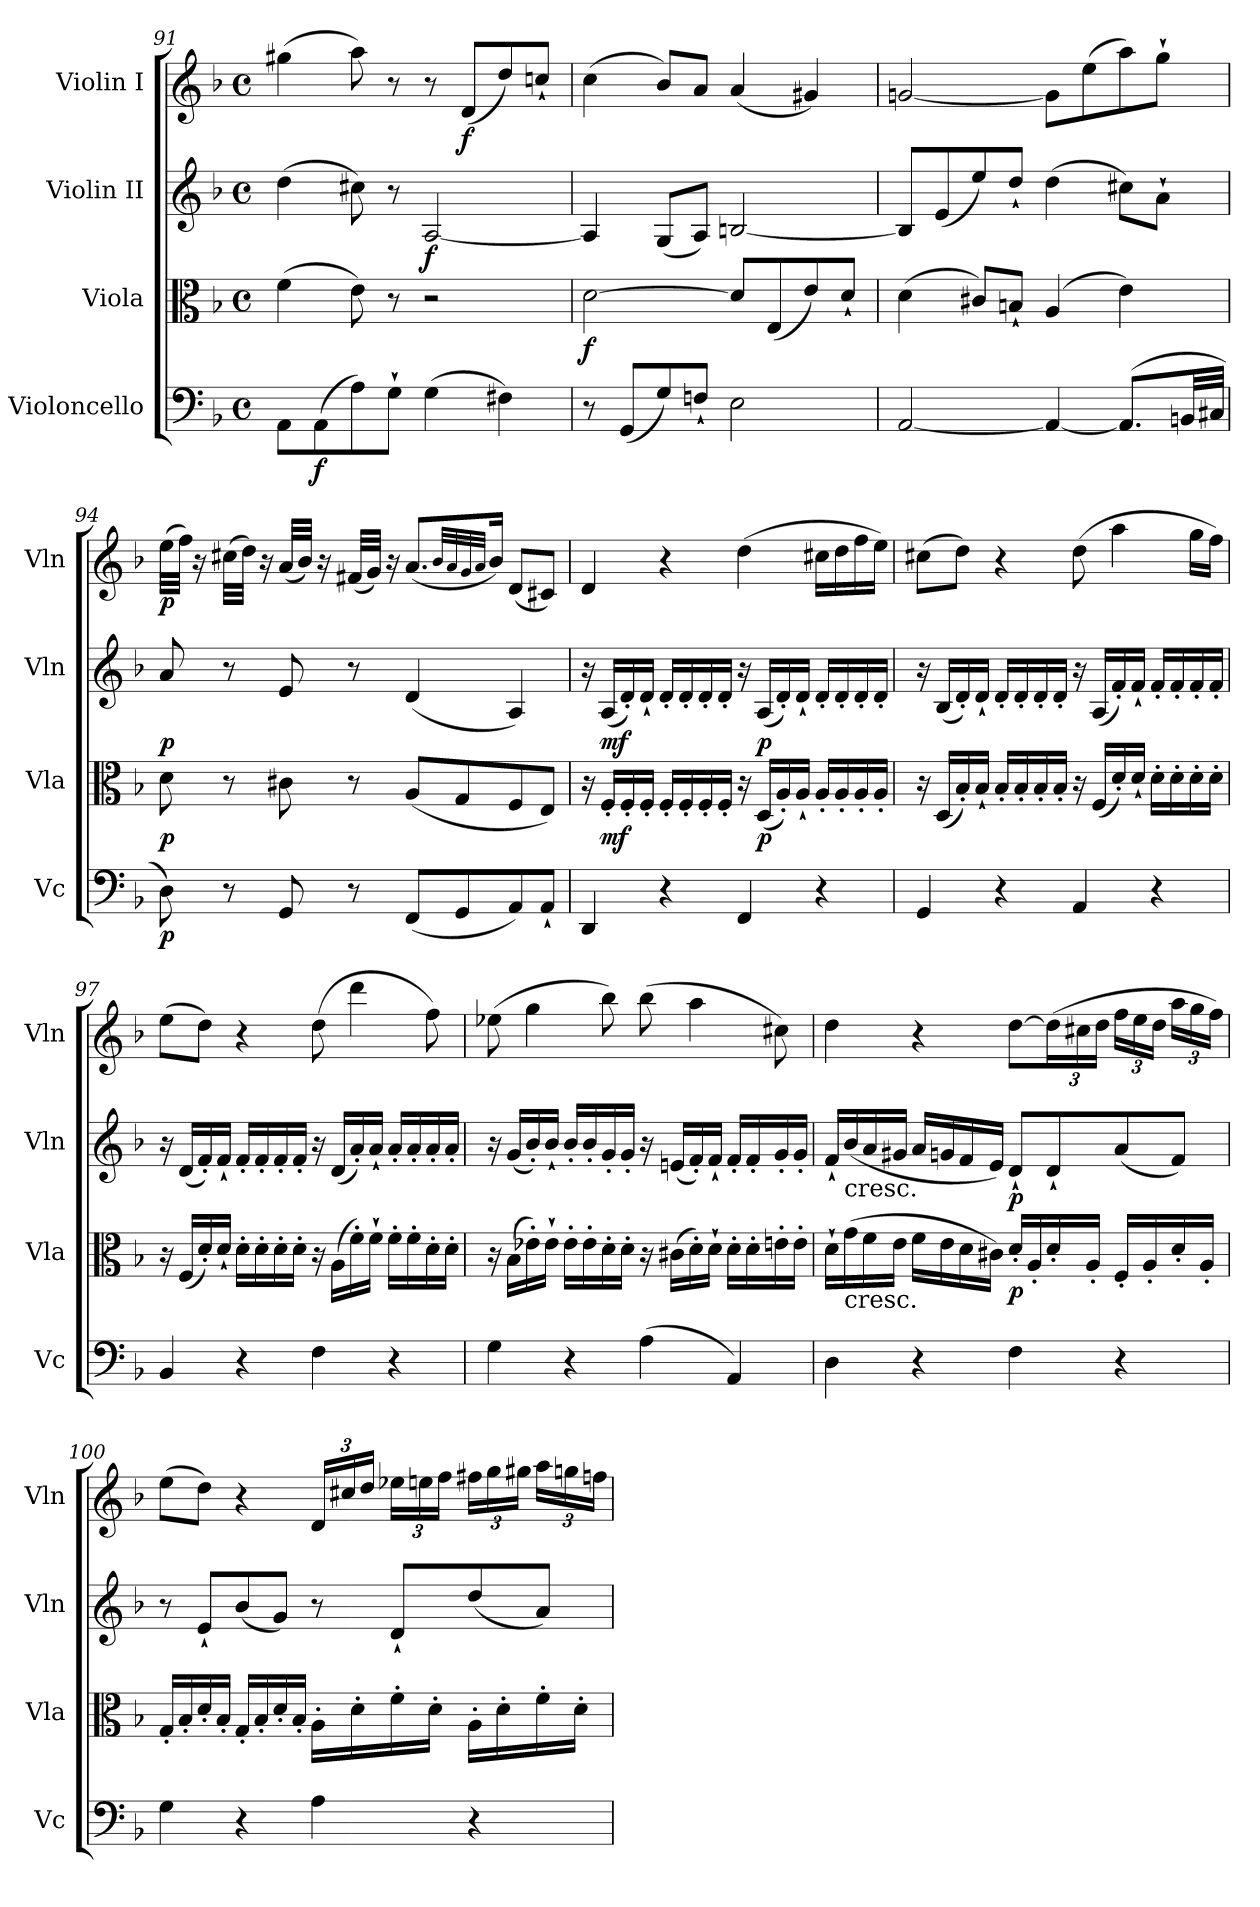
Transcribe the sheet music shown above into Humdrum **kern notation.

**kern	**dynam	**kern	**dynam	**kern	**dynam	**kern	**dynam
*part4	*part4	*part3	*part3	*part2	*part2	*part1	*part1
*staff4	*staff4	*staff3	*staff3	*staff2	*staff2	*staff1	*staff1
*I"Violoncello	*	*I"Viola	*	*I"Violin II	*	*I"Violin I	*
*I'Vc	*	*I'Vla	*	*I'Vln	*	*I'Vln	*
*clefF4	*	*clefC3	*	*clefG2	*	*clefG2	*
*k[b-]	*	*k[b-]	*	*k[b-]	*	*k[b-]	*
*M4/4	*	*M4/4	*	*M4/4	*	*M4/4	*
*met(c)	*	*met(c)	*	*met(c)	*	*met(c)	*
=91	=91	=91	=91	=91	=91	=91	=91
8AA\L	.	(>4f\	.	(>4dd\	.	(>4gg#X\	.
!	!LO:DY:b	!	!	!	!	!	!
(>8AA\	f	.	.	.	.	.	.
8A\)	.	8e\)	.	8cc#X\)	.	8aa\)	.
8G`\J	.	8r	.	8r	.	8r	.
!	!	!	!	!	!LO:DY:b	!	!
(>4G\	.	2r	.	[2A/	f	8r	.
!	!	!	!	!	!	!	!LO:DY:b
.	.	.	.	.	.	(<8d/L	f
4F#X\)	.	.	.	.	.	8dd/)	.
.	.	.	.	.	.	8ccn`/J	.
=92	=92	=92	=92	=92	=92	=92	=92
!	!	!	!LO:DY:b	!	!	!	!
8r	.	[2d\	f	4A/]	.	(>4cc\	.
(<8GG/L	.	.	.	.	.	.	.
8G/)	.	.	.	(<8G/L	.	8b-/L)	.
8Fn`/J	.	.	.	8A/J)	.	8a/J	.
2E\	.	8d/L]	.	[2Bn/	.	(<4a/	.
.	.	(<8E/	.	.	.	.	.
.	.	8e/)	.	.	.	4g#X/)	.
.	.	8d`/J	.	.	.	.	.
=93	=93	=93	=93	=93	=93	=93	=93
[2AA/	.	(>4d\	.	8B/L]	.	[2gn/	.
.	.	.	.	(<8e/	.	.	.
.	.	8c#X/L)	.	8ee/)	.	.	.
.	.	8Bn`/J	.	8dd`/J	.	.	.
4AA/_	.	(>4A/	.	(>4dd\	.	8g\L]	.
.	.	.	.	.	.	(>8ee\	.
(<8.AA/L]	.	4e\)	.	8cc#X\L)	.	8aa\)	.
.	.	.	.	8a`\J	.	8gg`\J	.
32BBn/LL	.	.	.	.	.	.	.
32C#X/JJJ	.	.	.	.	.	.	.
!!LO:PB:g=z
=94	=94	=94	=94	=94	=94	=94	=94
!	!LO:DY:b	!	!LO:DY:b	!	!LO:DY:b	!	!LO:DY:b
8D\)	p	8d\	p	8a/	p	(>32ee\LLL	p
.	.	.	.	.	.	32ff\JJJ)	.
.	.	.	.	.	.	16r	.
8r	.	8r	.	8r	.	(>32cc#X\LLL	.
.	.	.	.	.	.	32dd\JJJ)	.
.	.	.	.	.	.	16r	.
8GG/	.	8c#X\	.	8e/	.	(<32a/LLL	.
.	.	.	.	.	.	32b-/JJJ)	.
.	.	.	.	.	.	16r	.
8r	.	8r	.	8r	.	(<32f#X/LLL	.
.	.	.	.	.	.	32g/JJJ)	.
.	.	.	.	.	.	16r	.
(<8FF/L	.	(<8A/L	.	(<4d/	.	(<8.a/L	.
8GG/	.	8G/	.	.	.	.	.
.	.	.	.	.	.	32qb-/LLL	.
.	.	.	.	.	.	32qa/	.
.	.	.	.	.	.	32qg/	.
.	.	.	.	.	.	32qa/JJJ	.
.	.	.	.	.	.	16b-/Jk)	.
8AA/)	.	8F/	.	4A/)	.	(<8d/L	.
8AA`/J	.	8E/J)	.	.	.	8c#X/J)	.
=95	=95	=95	=95	=95	=95	=95	=95
4DD/	.	16r	.	16r	.	4d/	.
!	!	!	!LO:DY:b	!	!LO:DY:b	!	!
.	.	16F'/LL	mf	(<16A/LL	mf	.	.
.	.	16F'/	.	16d'/)	.	.	.
.	.	16F'/JJ	.	16d`/JJ	.	.	.
4r	.	16F'/LL	.	16d'/LL	.	4r	.
.	.	16F'/	.	16d'/	.	.	.
.	.	16F'/	.	16d'/	.	.	.
.	.	16F'/JJ	.	16d'/JJ	.	.	.
4FF/	.	16r	.	16r	.	(>4dd\	.
!	!	!	!LO:DY:b	!	!LO:DY:b	!	!
.	.	(<16D/LL	p	(<16A/LL	p	.	.
.	.	16A'/)	.	16d'/)	.	.	.
.	.	16A`/JJ	.	16d`/JJ	.	.	.
4r	.	16A'/LL	.	16d'/LL	.	16cc#X\LL	.
.	.	16A'/	.	16d'/	.	16dd\	.
.	.	16A'/	.	16d'/	.	16ff\	.
.	.	16A'/JJ	.	16d'/JJ	.	16ee\JJ)	.
!!LO:LB:g=z
=96	=96	=96	=96	=96	=96	=96	=96
4GG/	.	16r	.	16r	.	(>8cc#X\L	.
.	.	(<16D/LL	.	(<16B-/LL	.	.	.
.	.	16B-'/)	.	16d'/)	.	8dd\J)	.
.	.	16B-`/JJ	.	16d`/JJ	.	.	.
4r	.	16B-'/LL	.	16d'/LL	.	4r	.
.	.	16B-'/	.	16d'/	.	.	.
.	.	16B-'/	.	16d'/	.	.	.
.	.	16B-'/JJ	.	16d'/JJ	.	.	.
4AA/	.	16r	.	16r	.	(>8dd\	.
.	.	(<16F/LL	.	(<16A/LL	.	.	.
.	.	16d'/)	.	16f'/)	.	4aa\	.
.	.	16d`/JJ	.	16f`/JJ	.	.	.
4r	.	16d'\LL	.	16f'/LL	.	.	.
.	.	16d'\	.	16f'/	.	.	.
.	.	16d'\	.	16f'/	.	16gg\LL	.
.	.	16d'\JJ	.	16f'/JJ	.	16ff\JJ)	.
=97	=97	=97	=97	=97	=97	=97	=97
4BB-/	.	16r	.	16r	.	(>8ee\L	.
.	.	(<16F/LL	.	(<16d/LL	.	.	.
.	.	16d'/)	.	16f'/)	.	8dd\J)	.
.	.	16d`/JJ	.	16f`/JJ	.	.	.
4r	.	16d'\LL	.	16f'/LL	.	4r	.
.	.	16d'\	.	16f'/	.	.	.
.	.	16d'\	.	16f'/	.	.	.
.	.	16d'\JJ	.	16f'/JJ	.	.	.
4F\	.	16r	.	16r	.	(>8dd\	.
.	.	(>16A\LL	.	(<16d/LL	.	.	.
.	.	16f'\)	.	16a'/)	.	4ddd\	.
.	.	16f`\JJ	.	16a`/JJ	.	.	.
4r	.	16f'\LL	.	16a'/LL	.	.	.
.	.	16f'\	.	16a'/	.	.	.
.	.	16d'\	.	16a'/	.	8ff\)	.
.	.	16d'\JJ	.	16a'/JJ	.	.	.
!!LO:LB:g=z
=98	=98	=98	=98	=98	=98	=98	=98
4G\	.	16r	.	16r	.	(>8ee-X\	.
.	.	(>16B-\LL	.	(<16g/LL	.	.	.
.	.	16e-X'\)	.	16b-'/)	.	4gg\	.
.	.	16e-`\JJ	.	16b-`/JJ	.	.	.
4r	.	16e-'\LL	.	16b-'/LL	.	.	.
.	.	16e-'\	.	16b-'/	.	.	.
.	.	16d'\	.	16g'/	.	8bb-\)	.
.	.	16d'\JJ	.	16g'/JJ	.	.	.
(>4A\	.	16r	.	16r	.	(>8bb-\	.
.	.	(>16c#X\LL	.	(<16en/LL	.	.	.
.	.	16d'\)	.	16f'/)	.	4aa\	.
.	.	16d`\JJ	.	16f`/JJ	.	.	.
4AA/)	.	16d'\LL	.	16f'/LL	.	.	.
.	.	16d'\	.	16f'/	.	.	.
.	.	16en'\	.	16g'/	.	8cc#X\)	.
.	.	16e'\JJ	.	16g'/JJ	.	.	.
=99	=99	=99	=99	=99	=99	=99	=99
4D\	.	16d`\LL	.	16f`/LL	.	4dd\	.
!	!	!	!	!LO:TX:b:t=cresc.	!	!	!
!	!	!LO:TX:b:t=cresc.	!	!	!	!	!
.	.	(>16g\	.	(<16b-/	.	.	.
.	.	16f\	.	16a/	.	.	.
.	.	16e\JJ	.	16g#X/JJ	.	.	.
4r	.	16f\LL	.	16a/LL	.	4r	.
.	.	16e\	.	16gn/	.	.	.
.	.	16d\	.	16f/	.	.	.
.	.	16c#X\JJ)	.	16e/JJ)	.	.	.
!	!	!	!LO:DY:b	!	!LO:DY:b	!	!
4F\	.	16d'/LL	p	8d`/L	p	[8dd\L	.
.	.	16A'/	.	.	.	.	.
*	*	*	*	*	*	*Xbrackettup	*
.	.	16d'/	.	8d`/	.	(>24dd\L]	.
.	.	.	.	.	.	24cc#X\	.
.	.	16A'/JJ	.	.	.	.	.
.	.	.	.	.	.	24dd\JJ	.
4r	.	16F'/LL	.	(<8a/	.	24ff\LL	.
.	.	.	.	.	.	24ee\	.
.	.	16A'/	.	.	.	.	.
.	.	.	.	.	.	24dd\JJ	.
.	.	16d'/	.	8f/J)	.	24aa\LL	.
.	.	.	.	.	.	24gg\	.
.	.	16A'/JJ	.	.	.	.	.
.	.	.	.	.	.	24ff\JJ)	.
!!LO:PB:g=z
=100	=100	=100	=100	=100	=100	=100	=100
4G\	.	16G'/LL	.	8r	.	(>8ee\L	.
.	.	16B-'/	.	.	.	.	.
.	.	16d'/	.	8e`/L	.	8dd\J)	.
.	.	16B-'/JJ	.	.	.	.	.
4r	.	16G'/LL	.	(<8b-/	.	4r	.
.	.	16B-'/	.	.	.	.	.
.	.	16d'/	.	8g/J)	.	.	.
.	.	16B-'/JJ	.	.	.	.	.
4A\	.	16A'\LL	.	8r	.	24d/LL	.
.	.	.	.	.	.	24cc#X/	.
.	.	16d'\	.	.	.	.	.
.	.	.	.	.	.	24dd/JJ	.
.	.	16f'\	.	8d`/L	.	24ee-X\LL	.
.	.	.	.	.	.	24een\	.
.	.	16d'\JJ	.	.	.	.	.
.	.	.	.	.	.	24ff\JJ	.
4r	.	16A'\LL	.	(<8dd/	.	24ff#X\LL	.
.	.	.	.	.	.	24gg\	.
.	.	16d'\	.	.	.	.	.
.	.	.	.	.	.	24gg#X\JJ	.
.	.	16f'\	.	8a/J)	.	24aa\LL	.
.	.	.	.	.	.	24ggn\	.
.	.	16d'\JJ	.	.	.	.	.
.	.	.	.	.	.	24ffn\JJ	.
=	=	=	=	=	=	=	=
*-	*-	*-	*-	*-	*-	*-	*-
